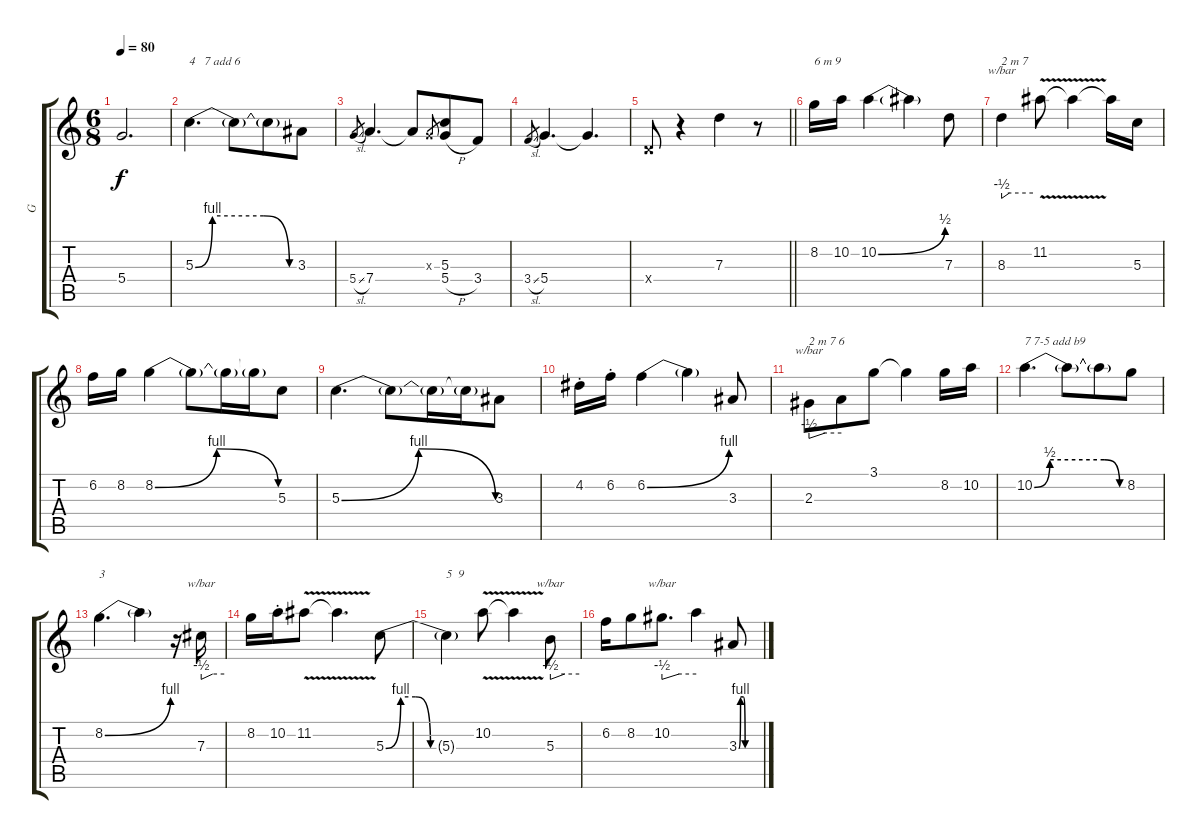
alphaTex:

\track ("G" "G") {instrument distortionguitar}
\staff {score tabs}
\tuning (E4 B3 G3 D3 A2 E2) {hide}
\ts (6 8)
\tempo 80
\clef g2
\ks c
5.4{t}.2{d txt "" dy f} |
5.3{be (custom 0 0 10 4 40 4 55 0 60 0)}.4{d txt "4   7 add 6"} 5.3{t}.8 5.3{t}.8 3.3.8 |
5.4{sl}.8{gr} 7.4.4{d txt ""} 7.4{t}.8 0.3{x}.8{gr} (5.3 5.4{h}).8 3.4.8 |
3.4{sl}.8{gr} 5.4.4{d txt ""} 5.4{t}.4{d} |
\barLineRight lightlight
0.4{x}.8{txt ""} r.4 7.3.4 r.8 |
8.2.16{txt "6 m 9"} 10.2.16 10.2{be (bend 0 0 60 2)}.4 10.2{t}.4 7.3.8 |
8.3.4{tbe (custom default 0 -2 15 0 60 0) txt "2 m 7"} 11.2{v}.8 11.2{t}.4 11.2{t}.16 5.3.16 |
6.2.16{txt ""} 8.2.16 8.2{be (bendrelease 0 0 10 4 50 4 60 0)}.4 8.2{t}.8 8.2{t}.16 8.2{t}.16 5.3.8 |
5.3{be (bendrelease 0 0 10 4 50 4 60 0)}.4{d txt ""} 5.3{t}.8 5.3{t}.16 5.3{t}.16 3.3.8 |
4.2{st}.16{txt ""} 6.2{st}.16 6.2{be (bend 0 0 60 4)}.4 6.2{t}.4 3.3.8 |
2.3.8{tbe (custom default 0 -2 30 0 60 0) txt "2 m 7 6"} 2.3{t}.8 3.1.8 3.1{t}.4 8.2.16 10.2.16 |
10.2{be (custom 0 0 10 2 45 2 55 0 60 0)}.4{d txt "7 7-5 add b9"} 10.2{t}.8 10.2{t}.8 8.2.8 |
8.2{be (bend 0 0 60 4)}.4{d txt "3"} 8.2{t}.4 r.16 7.3.16{tbe (custom default 0 -2 30 0 60 0)} |
8.2.16{txt ""} 10.2{st}.16 11.2{v}.8 11.2{t}.4{d} 5.3{be (custom 0 0 10 4 20 4 30 0 60 0)}.8 |
5.3{t}.4{txt "5  9"} 10.2{v}.8 10.2{t}.4 5.3.8{tbe (custom default 0 -2 30 0 60 0)} |
6.2.16{txt ""} 8.2.8 10.2.8{d tbe (custom default 0 -2 30 0 60 0)} 10.2{t}.4 3.3{be (custom 0 0 5 4 13 4 18 0 60 0)}.8
